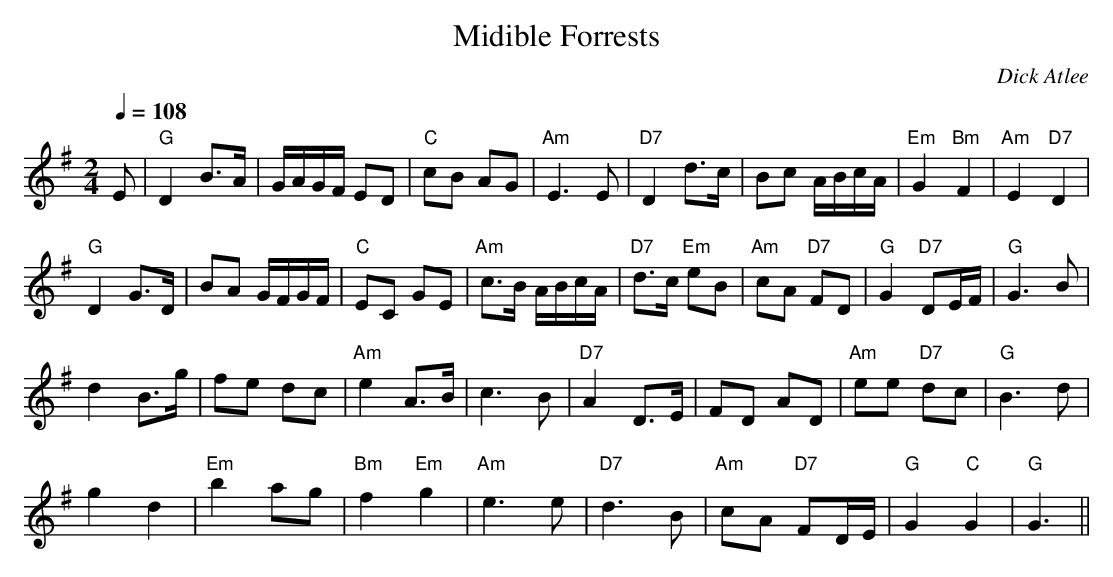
X:1
T:Midible Forrests
M:2/4
L:1/16
Q:1/4=108
C:Dick Atlee
K:G
E2 | "G" D4 B3A | GAGF E2D2 | "C" c2B2 A2G2 | "Am" E6 E2 |
"D7" D4 d3c | B2c2 ABcA | "Em" G4 "Bm" F4 | "Am" E4 "D7" D4 | !
"G" D4 G3D | B2A2 GFGF | "C" E2C2 G2E2 |  "Am" c3B ABcA |
"D7" d3c "Em" e2B2 | "Am" c2A2 "D7" F2D2 | "G" G4 "D7" D2EF | "G" G6 B2 | !
d4 B3g | f2e2 d2c2 | "Am" e4 A3B | c6 B2 |
"D7" A4 D3E | F2D2 A2D2 | "Am" e2e2 "D7" d2c2 | "G" B6 d2 | !
g4 d4 | "Em" b4 a2g2 | "Bm" f4 "Em" g4 | "Am" e6 e2 |
"D7" d6 B2 | "Am" c2A2 "D7" F2DE | "G" G4 "C" G4 | "G" G6 ||
